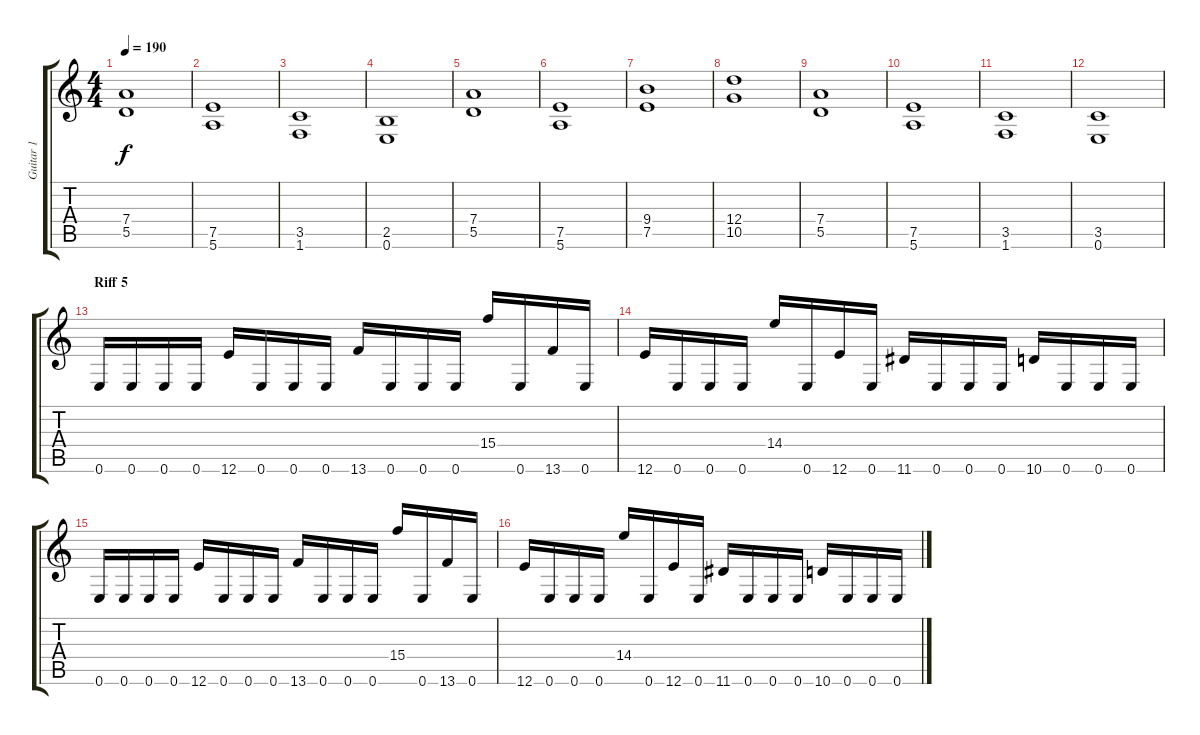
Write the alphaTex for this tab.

\track ("Guitar 1" "Guitar 1") {instrument distortionguitar}
\staff {score tabs}
\tuning (E4 B3 G3 D3 A2 E2) {hide}
\ts (4 4)
\tempo 190
\clef g2
\ks c
(7.4 5.5).1{dy f} |
(7.5 5.6).1 |
(3.5 1.6).1 |
(2.5 0.6).1 |
(7.4 5.5).1 |
(7.5 5.6).1 |
(9.4 7.5).1 |
(12.4 10.5).1 |
(7.4 5.5).1 |
(7.5 5.6).1 |
(3.5 1.6).1 |
(3.5 0.6).1 |
\section ("" "Riff 5")
0.6.16 0.6.16 0.6.16 0.6.16 12.6.16 0.6.16 0.6.16 0.6.16 13.6.16 0.6.16 0.6.16 0.6.16 15.4.16 0.6.16 13.6.16 0.6.16 |
12.6.16 0.6.16 0.6.16 0.6.16 14.4.16 0.6.16 12.6.16 0.6.16 11.6.16 0.6.16 0.6.16 0.6.16 10.6.16 0.6.16 0.6.16 0.6.16 |
0.6.16 0.6.16 0.6.16 0.6.16 12.6.16 0.6.16 0.6.16 0.6.16 13.6.16 0.6.16 0.6.16 0.6.16 15.4.16 0.6.16 13.6.16 0.6.16 |
12.6.16 0.6.16 0.6.16 0.6.16 14.4.16 0.6.16 12.6.16 0.6.16 11.6.16 0.6.16 0.6.16 0.6.16 10.6.16 0.6.16 0.6.16 0.6.16
